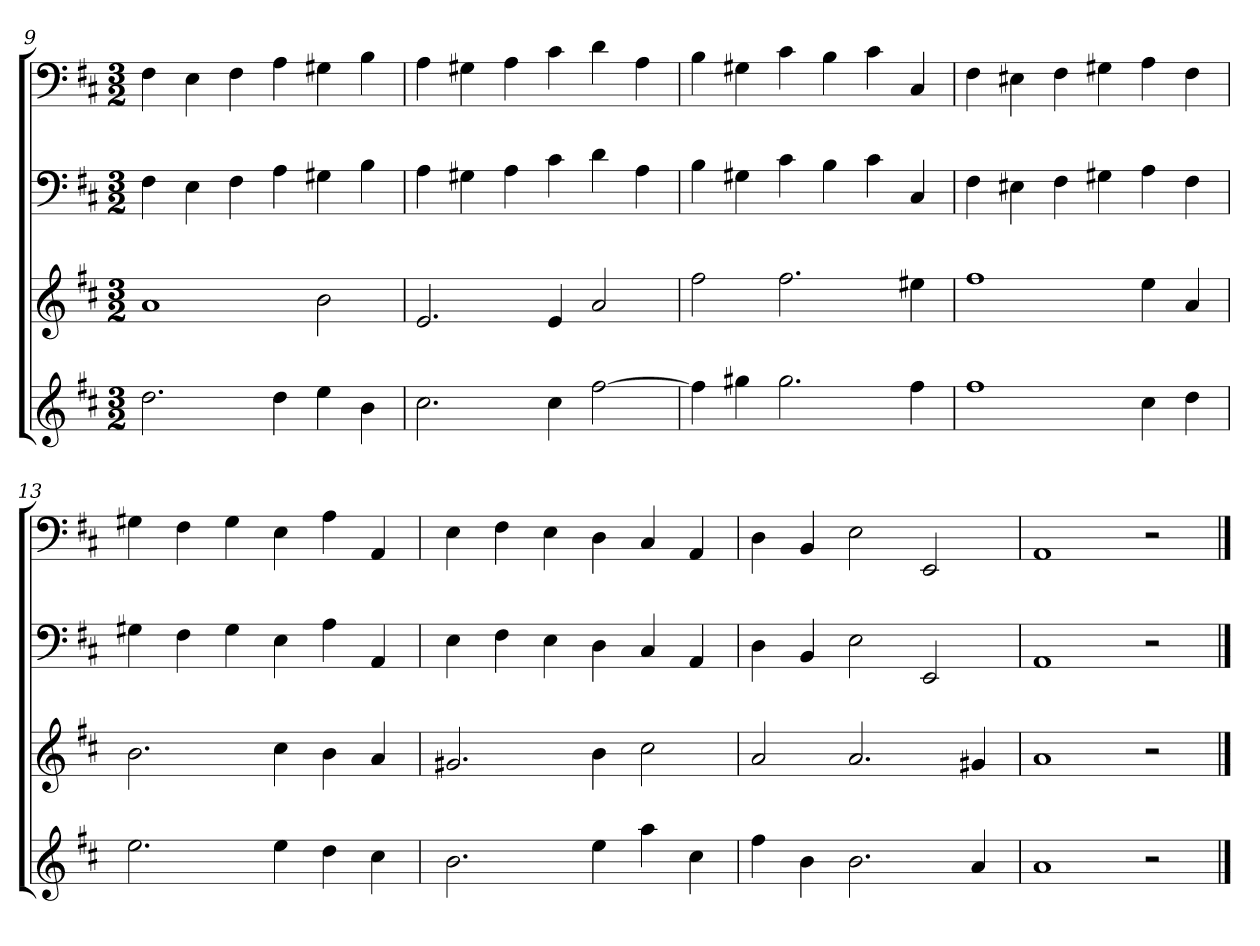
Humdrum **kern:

**kern	**kern	**kern	**kern
*part4	*part3	*part2	*part1
*staff4	*staff3	*staff2	*staff1
*k[f#c#]	*k[f#c#]	*k[f#c#]	*k[f#c#]
*D:	*D:	*D:	*D:
*M3/2	*M3/2	*M3/2	*M3/2
=9	=9	=9	=9
2.dd	1a	4F#	4F#
.	.	4E	4E
.	.	4F#	4F#
4dd	.	4A	4A
4ee	2b	4G#X	4G#X
4b	.	4B	4B
=10	=10	=10	=10
2.cc#	2.e	4A	4A
.	.	4G#X	4G#X
.	.	4A	4A
4cc#	4e	4c#	4c#
[2ff#	2a	4d	4d
.	.	4A	4A
=11	=11	=11	=11
4ff#]	2ff#	4B	4B
4gg#X	.	4G#X	4G#X
2.gg#	2.ff#	4c#	4c#
.	.	4B	4B
.	.	4c#	4c#
4ff#	4ee#X	4C#	4C#
=12	=12	=12	=12
1ff#	1ff#	4F#	4F#
.	.	4E#X	4E#X
.	.	4F#	4F#
.	.	4G#X	4G#X
4cc#	4ee	4A	4A
4dd	4a	4F#	4F#
=13	=13	=13	=13
2.ee	2.b	4G#X	4G#X
.	.	4F#	4F#
.	.	4G#	4G#
4ee	4cc#	4E	4E
4dd	4b	4A	4A
4cc#	4a	4AA	4AA
=14	=14	=14	=14
2.b	2.g#X	4E	4E
.	.	4F#	4F#
.	.	4E	4E
4ee	4b	4D	4D
4aa	2cc#	4C#	4C#
4cc#	.	4AA	4AA
=15	=15	=15	=15
4ff#	2a	4D	4D
4b	.	4BB	4BB
2.b	2.a	2E	2E
.	.	2EE	2EE
4a	4g#X	.	.
=16	=16	=16	=16
1a	1a	1AA	1AA
2r	2r	2r	2r
==	==	==	==
*-	*-	*-	*-
